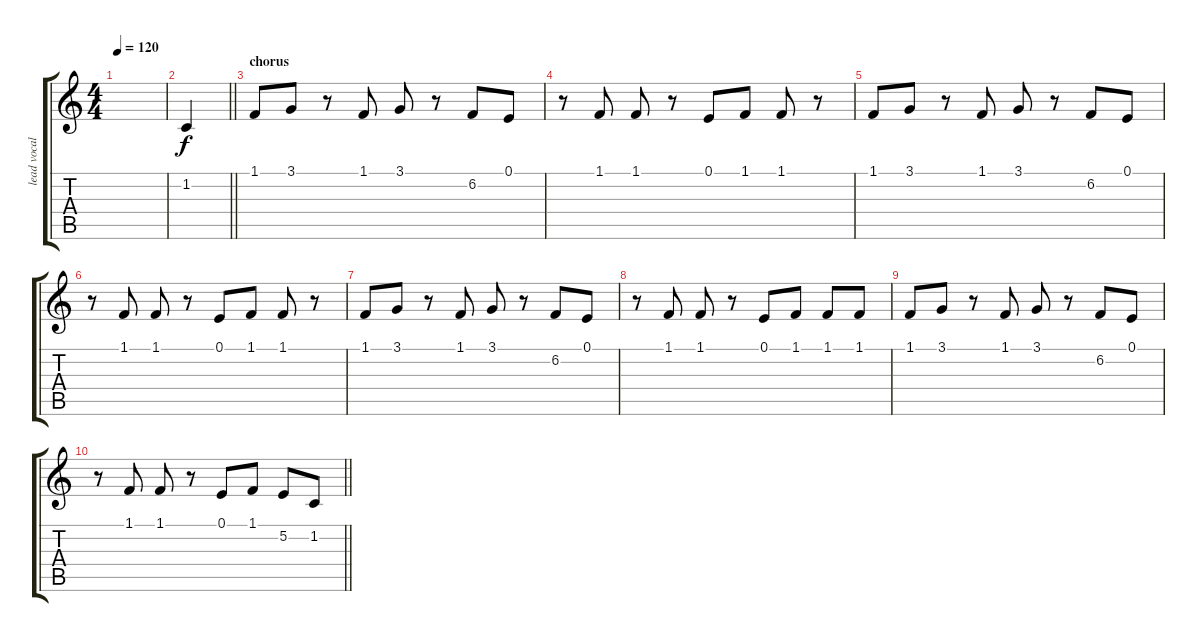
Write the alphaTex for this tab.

\track ("lead vocals" "lead vocal") {instrument lead1square}
\staff {score tabs}
\tuning (E4 B3 G3 D3 A2 E2) {hide}
\ts (4 4)
\tempo 120
\clef g2
\ks c
|
\barLineRight lightlight
1.2.4 |
\section ("" "chorus")
1.1.8 3.1.8 r.8 1.1.8 3.1.8 r.8 6.2.8 0.1.8 |
r.8 1.1.8 1.1.8 r.8 0.1.8 1.1.8 1.1.8 r.8 |
1.1.8 3.1.8 r.8 1.1.8 3.1.8 r.8 6.2.8 0.1.8 |
r.8 1.1.8 1.1.8 r.8 0.1.8 1.1.8 1.1.8 r.8 |
1.1.8 3.1.8 r.8 1.1.8 3.1.8 r.8 6.2.8 0.1.8 |
r.8 1.1.8 1.1.8 r.8 0.1.8 1.1.8 1.1.8 1.1.8 |
1.1.8 3.1.8 r.8 1.1.8 3.1.8 r.8 6.2.8 0.1.8 |
\barLineRight lightlight
r.8 1.1.8 1.1.8 r.8 0.1.8 1.1.8 5.2.8 1.2.8
